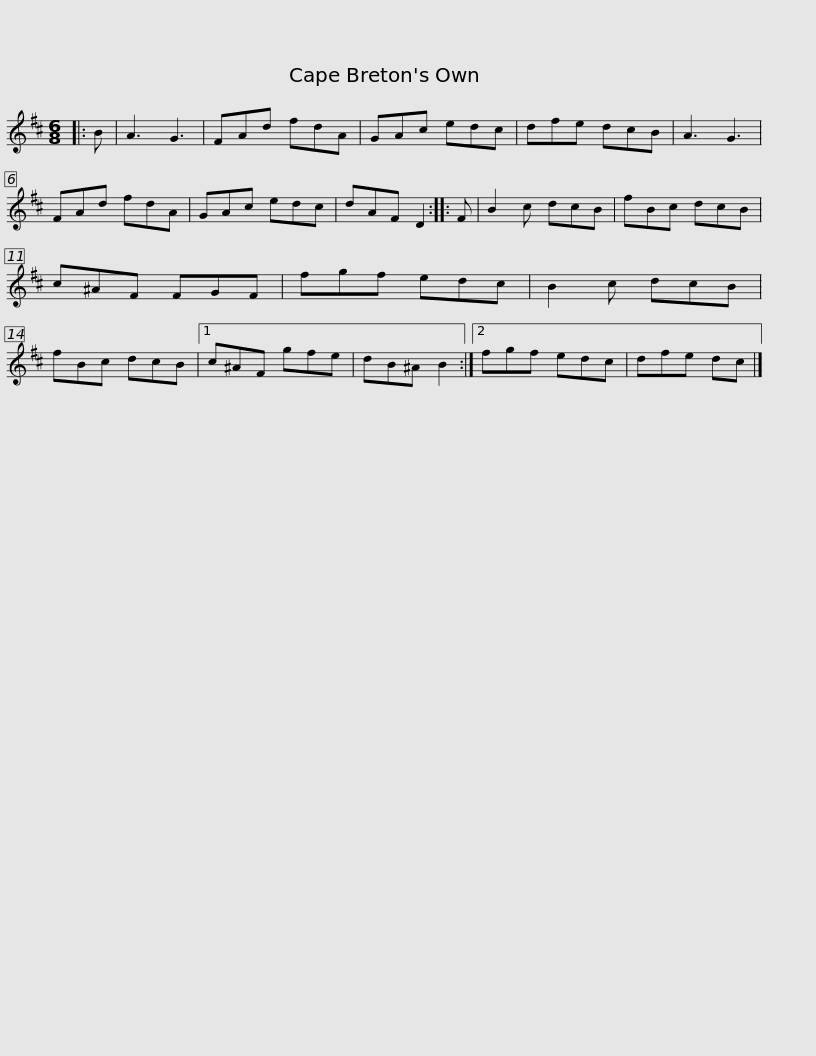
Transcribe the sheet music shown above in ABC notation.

X:1
L:1/8
M:6/8
I:linebreak $
K:D
V:1 treble
V:1
|: B | A3 G3 | FAd fdA | GAc edc | dfe dcB | %5
 A3 G3 | FAd fdA | GAc edc | dAF D2 ::$ F | %10
 B2 c dcB | fBc dcB | c^AF FGF | fgf edc | B2 c dcB | %15
 fBc dcB |1 c^AF gfe |$ dB^A B2 :|2 fgf edc | dfe dc |] %20
